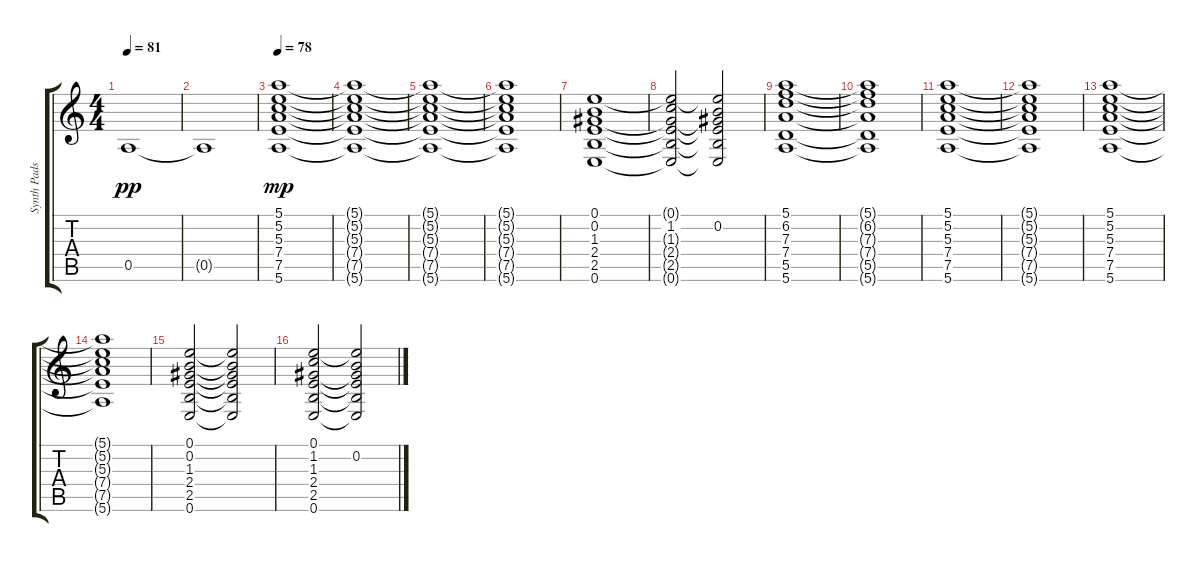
\track ("Synth Pads" "Synth Pads") {instrument electricguitarclean}
\staff {score tabs}
\tuning (E4 B3 G3 D3 A2 E2) {hide}
\ts (4 4)
\tempo 81
\clef g2
\ks c
0.5.1{dy pp} |
0.5{t}.1 |
\tempo 78
(5.1 5.2 5.3 7.4 7.5 5.6).1{dy mp} |
(5.1{t} 5.2{t} 5.3{t} 7.4{t} 7.5{t} 5.6{t}).1 |
(5.1{t} 5.2{t} 5.3{t} 7.4{t} 7.5{t} 5.6{t}).1 |
(5.1{t} 5.2{t} 5.3{t} 7.4{t} 7.5{t} 5.6{t}).1 |
(0.1 0.2 1.3 2.4 2.5 0.6).1 |
(0.1{t} 1.2 1.3{t} 2.4{t} 2.5{t} 0.6{t}).2 (0.1{t} 0.2 1.3{t} 2.4{t} 2.5{t} 0.6{t}).2 |
(5.1 6.2 7.3 7.4 5.5 5.6).1 |
(5.1{t} 6.2{t} 7.3{t} 7.4{t} 5.5{t} 5.6{t}).1 |
(5.1 5.2 5.3 7.4 7.5 5.6).1 |
(5.1{t} 5.2{t} 5.3{t} 7.4{t} 7.5{t} 5.6{t}).1 |
(5.1 5.2 5.3 7.4 7.5 5.6).1 |
(5.1{t} 5.2{t} 5.3{t} 7.4{t} 7.5{t} 5.6{t}).1 |
(0.1 0.2 1.3 2.4 2.5 0.6).2 (0.1{t} 0.2{t} 1.3{t} 2.4{t} 2.5{t} 0.6{t}).2 |
(0.1 1.2 1.3 2.4 2.5 0.6).2 (0.1{t} 0.2 1.3{t} 2.4{t} 2.5{t} 0.6{t}).2
